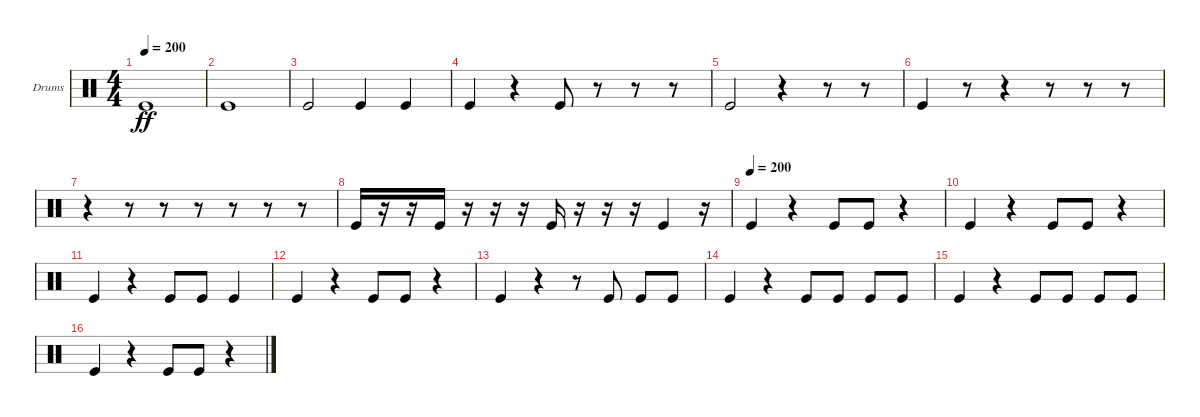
\bracketExtendMode groupsimilarinstruments
\firstSystemTrackNameOrientation horizontal
\otherSystemsTrackNameOrientation horizontal
\track ("Drumkit" "Drums") {instrument percussion}
\staff {score}
\articulation defaults
\ts (4 4)
\tempo 200
\clef neutral
\ks c "Kick (hit)".1{dy ff}
|
"Kick (hit)".1 |
"Kick (hit)".2 "Kick (hit)".4 "Kick (hit)".4 |
"Kick (hit)".4 r.4 "Kick (hit)".8 r.8 r.8 r.8 |
"Kick (hit)".2 r.4 r.8 r.8 |
"Kick (hit)".4 r.8 r.4 r.8 r.8 r.8 |
r.4 r.8 r.8 r.8 r.8 r.8 r.8 |
"Kick (hit)".16 r.16 r.16 "Kick (hit)".16 r.16 r.16 r.16 "Kick (hit)".16 r.16 r.16 r.16 "Kick (hit)".4 r.16 |
\tempo (200)
"Kick (hit)".4 r.4 "Kick (hit)".8 "Kick (hit)".8 r.4 |
"Kick (hit)".4 r.4 "Kick (hit)".8 "Kick (hit)".8 r.4 |
"Kick (hit)".4 r.4 "Kick (hit)".8 "Kick (hit)".8 "Kick (hit)".4 |
"Kick (hit)".4 r.4 "Kick (hit)".8 "Kick (hit)".8 r.4 |
"Kick (hit)".4 r.4 r.8 "Kick (hit)".8 "Kick (hit)".8 "Kick (hit)".8 |
"Kick (hit)".4 r.4 "Kick (hit)".8 "Kick (hit)".8 "Kick (hit)".8 "Kick (hit)".8 |
"Kick (hit)".4 r.4 "Kick (hit)".8 "Kick (hit)".8 "Kick (hit)".8 "Kick (hit)".8 |
"Kick (hit)".4 r.4 "Kick (hit)".8 "Kick (hit)".8 r.4
